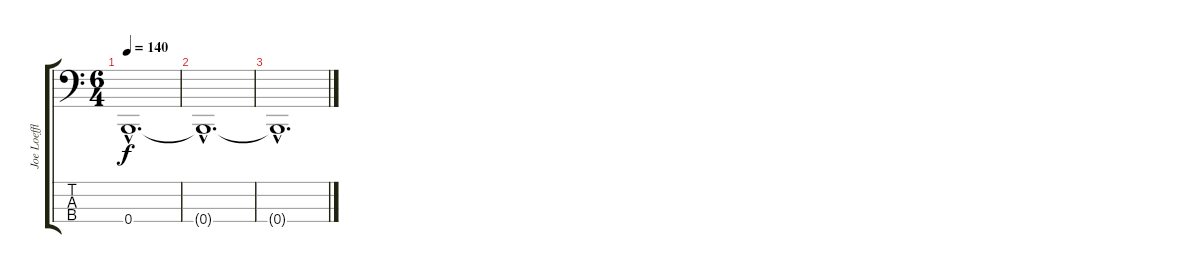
\track ("Joe Loeffler - Bass" "Joe Loeffl") {instrument electricbassfinger}
\staff {score tabs}
\tuning (E2 B1 Gb1 B0) {hide}
\ts (6 4)
\tempo 140
\clef f4
\ks c
0.4{hac t}.1{d dy f} |
0.4{hac t}.1{d} |
0.4{hac t}.1{d}
